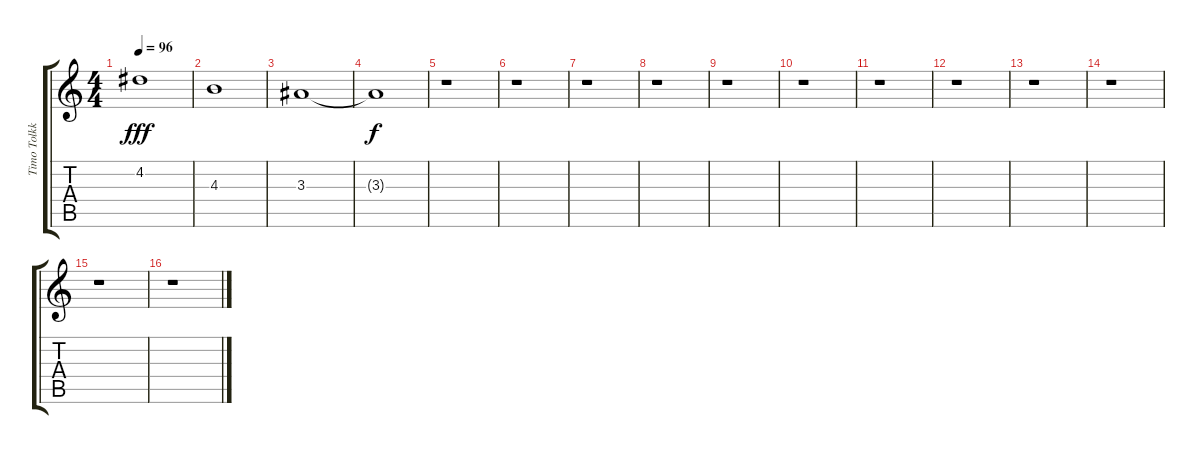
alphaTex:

\track ("Timo Tolkki" "Timo Tolkk") {instrument overdrivenguitar}
\staff {score tabs}
\tuning (E4 B3 G3 D3 A2 E2) {hide}
\ts (4 4)
\tempo 96
\clef g2
\ks c
4.2.1{dy fff} |
4.3.1 |
3.3.1 |
3.3{t}.1{dy f} |
r.1 |
r.1 |
r.1 |
r.1 |
r.1 |
r.1 |
r.1 |
r.1 |
r.1 |
r.1 |
r.1 |
r.1
